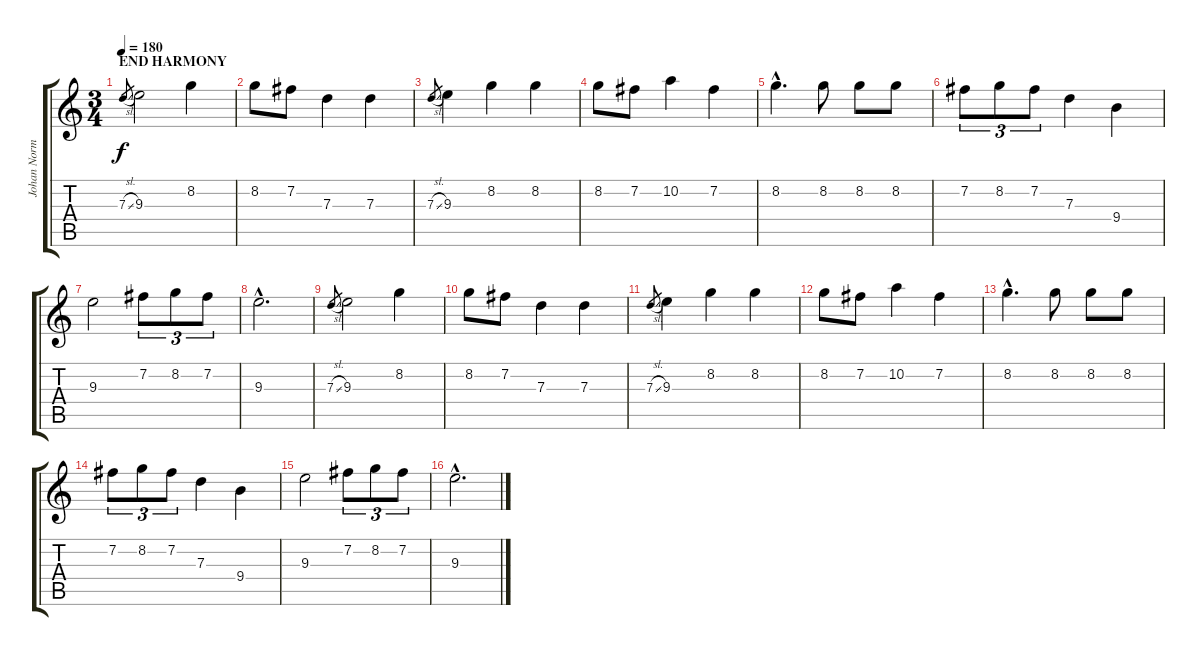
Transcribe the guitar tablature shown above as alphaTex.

\track ("Johan Norman (HARMONY)" "Johan Norm") {instrument distortionguitar}
\staff {score tabs}
\tuning (E4 B3 G3 D3 A2 E2) {hide}
\ts (3 4)
\section ("" "END HARMONY")
\tempo 180
\clef g2
\ks c
7.3{sl}.8{gr dy f} 9.3.2{volume 12} 8.2.4 |
8.2.8 7.2.8 7.3.4 7.3.4 |
7.3{sl}.8{gr} 9.3.4 8.2.4 8.2.4 |
8.2.8 7.2.8 10.2.4 7.2.4 |
8.2{hac}.4{d} 8.2.8 8.2.8 8.2.8 |
7.2.8{tu (3 2)} 8.2.8{tu (3 2)} 7.2.8{tu (3 2)} 7.3.4 9.4.4 |
9.3.2 7.2.8{tu (3 2)} 8.2.8{tu (3 2)} 7.2.8{tu (3 2)} |
9.3{hac}.2{d} |
7.3{sl}.8{gr} 9.3.2{volume 16} 8.2.4 |
8.2.8 7.2.8 7.3.4 7.3.4 |
7.3{sl}.8{gr} 9.3.4 8.2.4 8.2.4 |
8.2.8 7.2.8 10.2.4 7.2.4 |
8.2{hac}.4{d} 8.2.8 8.2.8 8.2.8 |
7.2.8{tu (3 2)} 8.2.8{tu (3 2)} 7.2.8{tu (3 2)} 7.3.4 9.4.4 |
9.3.2 7.2.8{tu (3 2)} 8.2.8{tu (3 2)} 7.2.8{tu (3 2)} |
9.3{hac}.2{d}
